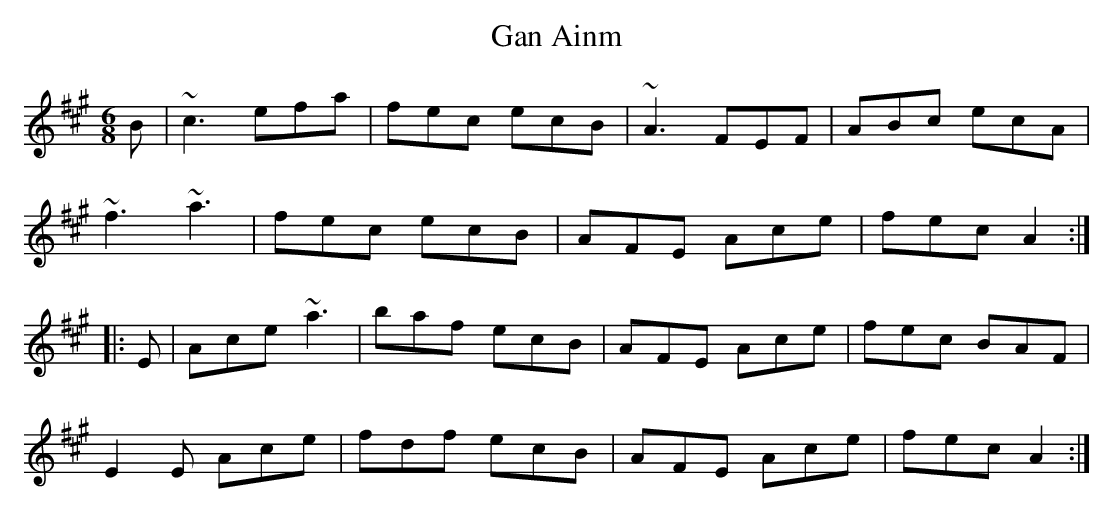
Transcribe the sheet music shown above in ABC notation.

X:1
T:Gan Ainm
M:6/8
L:1/8
K:A
B|~c3 efa|fec ecB|~A3 FEF|ABc ecA|!
~f3 ~a3|fec ecB|AFE Ace|fec A2:|!
|:E|Ace ~a3|baf ecB|AFE Ace|fec BAF|!
E2E Ace|fdf ecB|AFE Ace|fec A2:|!
